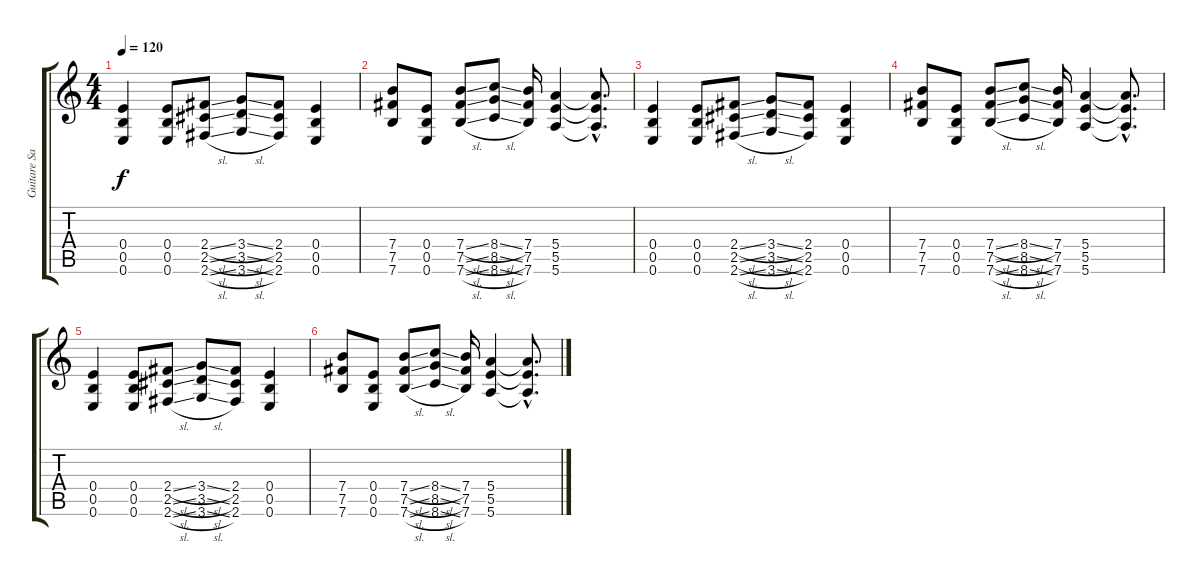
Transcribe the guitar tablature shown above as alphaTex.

\track ("Guitare Saturée" "Guitare Sa") {instrument distortionguitar}
\staff {score tabs}
\tuning (E4 B3 E3 E3 B2 E2) {hide}
\ts (4 4)
\tempo 120
\clef g2
\ks c
(0.4 0.5 0.6).4{dy f} (0.4 0.5 0.6).8 (2.4{sl} 2.5{sl} 2.6{sl}).8 (3.4{sl} 3.5{sl} 3.6{sl}).8 (2.4 2.5 2.6).8 (0.4 0.5 0.6).4 |
(7.4 7.5 7.6).8 (0.4 0.5 0.6).8 (7.4{sl} 7.5{sl} 7.6{sl}).8 (8.4{sl} 8.5{sl} 8.6{sl}).8 (7.4 7.5 7.6).16 (5.4 5.5 5.6).4 (5.4{hac t} 5.5{hac t} 5.6{hac t}).8{d} |
(0.4 0.5 0.6).4{volume 0} (0.4 0.5 0.6).8 (2.4{sl} 2.5{sl} 2.6{sl}).8 (3.4{sl} 3.5{sl} 3.6{sl}).8 (2.4 2.5 2.6).8 (0.4 0.5 0.6).4 |
(7.4 7.5 7.6).8 (0.4 0.5 0.6).8 (7.4{sl} 7.5{sl} 7.6{sl}).8 (8.4{sl} 8.5{sl} 8.6{sl}).8 (7.4 7.5 7.6).16 (5.4 5.5 5.6).4 (5.4{hac t} 5.5{hac t} 5.6{hac t}).8{d} |
(0.4 0.5 0.6).4 (0.4 0.5 0.6).8 (2.4{sl} 2.5{sl} 2.6{sl}).8 (3.4{sl} 3.5{sl} 3.6{sl}).8 (2.4 2.5 2.6).8 (0.4 0.5 0.6).4 |
(7.4 7.5 7.6).8 (0.4 0.5 0.6).8 (7.4{sl} 7.5{sl} 7.6{sl}).8 (8.4{sl} 8.5{sl} 8.6{sl}).8 (7.4 7.5 7.6).16 (5.4 5.5 5.6).4 (5.4{hac t} 5.5{hac t} 5.6{hac t}).8{d}
